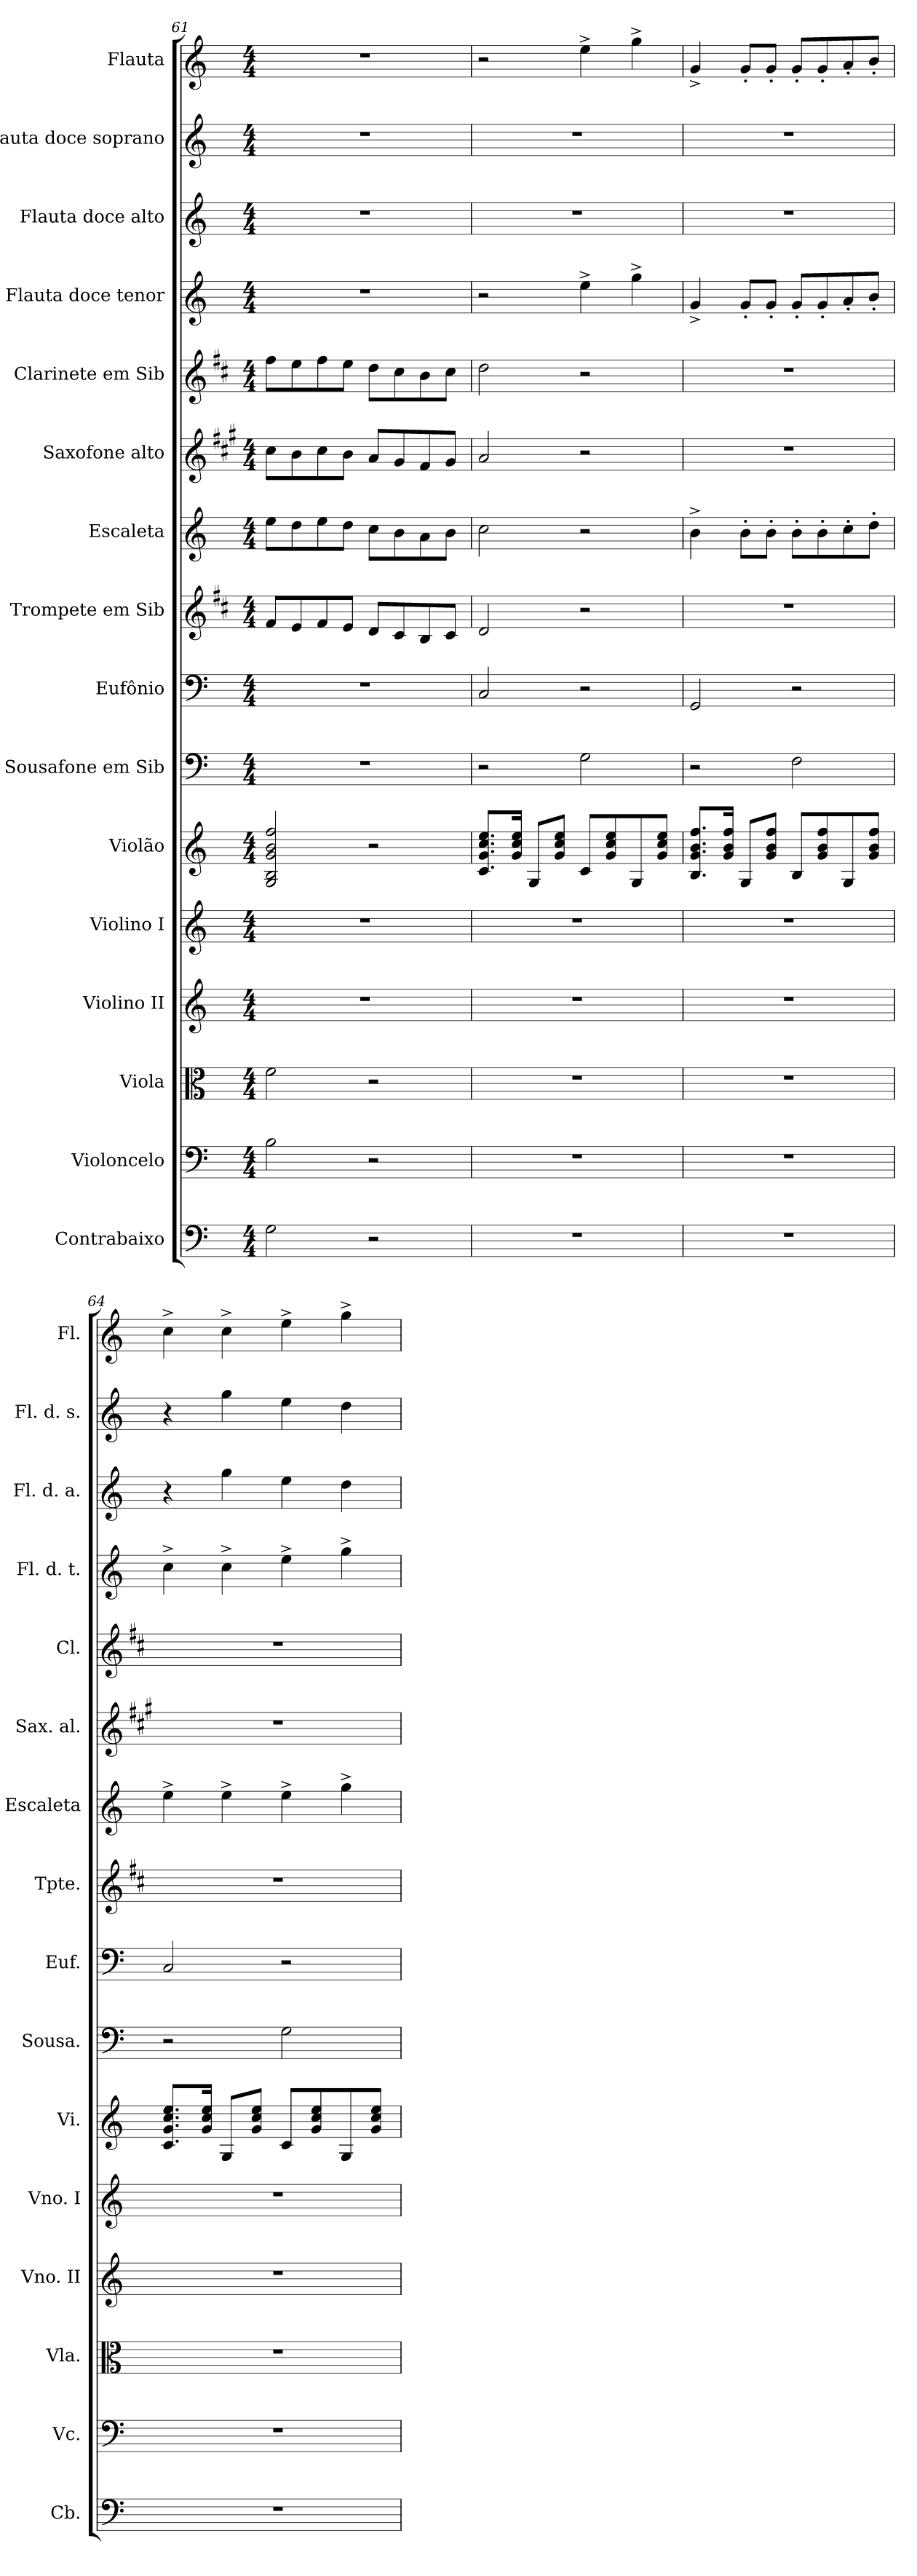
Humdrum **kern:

**kern	**kern	**kern	**kern	**kern	**kern	**kern	**kern	**kern	**kern	**kern	**kern	**kern	**kern	**kern	**kern
*part16	*part15	*part14	*part13	*part12	*part11	*part10	*part9	*part8	*part7	*part6	*part5	*part4	*part3	*part2	*part1
*staff16	*staff15	*staff14	*staff13	*staff12	*staff11	*staff10	*staff9	*staff8	*staff7	*staff6	*staff5	*staff4	*staff3	*staff2	*staff1
*I"Contrabaixo	*I"Violoncelo	*I"Viola	*I"Violino II	*I"Violino I	*I"Violão	*I"Sousafone em Sib	*I"Eufônio	*I"Trompete em Sib	*I"Escaleta	*I"Saxofone alto	*I"Clarinete em Sib	*I"Flauta doce tenor	*I"Flauta doce alto	*I"Flauta doce soprano	*I"Flauta
*I'Cb.	*I'Vc.	*I'Vla.	*I'Vno. II	*I'Vno. I	*I'Vi.	*I'Sousa.	*I'Euf.	*I'Tpte.	*I'Escaleta	*I'Sax. al.	*I'Cl.	*I'Fl. d. t.	*I'Fl. d. a.	*I'Fl. d. s.	*I'Fl.
*clefF4	*clefF4	*clefC3	*clefG2	*clefG2	*clefG2	*clefF4	*clefF4	*clefG2	*clefG2	*clefG2	*clefG2	*clefG2	*clefG2	*clefG2	*clefG2
*ITrd7c12	*	*	*	*	*ITrd7c12	*ITrd8c14	*	*ITrd1c2	*	*ITrd5c9	*ITrd1c2	*	*	*ITrd-7c-12	*
*k[]	*k[]	*k[]	*k[]	*k[]	*k[]	*k[]	*k[]	*k[]	*k[]	*k[]	*k[]	*k[]	*k[]	*k[]	*k[]
*C:	*C:	*C:	*C:	*C:	*C:	*C:	*C:	*C:	*C:	*C:	*C:	*C:	*C:	*C:	*C:
*M4/4	*M4/4	*M4/4	*M4/4	*M4/4	*M4/4	*M4/4	*M4/4	*M4/4	*M4/4	*M4/4	*M4/4	*M4/4	*M4/4	*M4/4	*M4/4
=61	=61	=61	=61	=61	=61	=61	=61	=61	=61	=61	=61	=61	=61	=61	=61
2GGi\	2Bi\	2fi\	1r	1r	2GGi/ 2BBi 2Gi 2Bi 2fi	1r	1r	8ei/L	8eei\L	8ei\L	8eei\L	1r	1r	1r	1r
.	.	.	.	.	.	.	.	8di/	8ddi\	8di\	8ddi\	.	.	.	.
.	.	.	.	.	.	.	.	8ei/	8eei\	8ei\	8eei\	.	.	.	.
.	.	.	.	.	.	.	.	8di/J	8ddi\J	8di\J	8ddi\J	.	.	.	.
2r	2r	2r	.	.	2r	.	.	8ci/L	8cci\L	8ci/L	8cci\L	.	.	.	.
.	.	.	.	.	.	.	.	8Bi/	8bi\	8Bi/	8bi\	.	.	.	.
.	.	.	.	.	.	.	.	8Ai/	8ai\	8Ai/	8ai\	.	.	.	.
.	.	.	.	.	.	.	.	8Bi/J	8bi\J	8Bi/J	8bi\J	.	.	.	.
=62	=62	=62	=62	=62	=62	=62	=62	=62	=62	=62	=62	=62	=62	=62	=62
1r	1r	1r	1r	1r	8.Ci/ 8.Gi 8.ci 8.eiL	2r	2Ci/	2ci/	2cci\	2ci/	2cci\	2r	1r	1r	2r
.	.	.	.	.	16Gi/ 16ci 16eiJk	.	.	.	.	.	.	.	.	.	.
.	.	.	.	.	8GGi/L	.	.	.	.	.	.	.	.	.	.
.	.	.	.	.	8Gi/ 8ci 8eiJ	.	.	.	.	.	.	.	.	.	.
.	.	.	.	.	8Ci/L	2GGi\	2r	2r	2r	2r	2r	4ee^i\	.	.	4ee^i\
.	.	.	.	.	8Gi/ 8ci 8ei	.	.	.	.	.	.	.	.	.	.
.	.	.	.	.	8GGi/	.	.	.	.	.	.	4gg^i\	.	.	4gg^i\
.	.	.	.	.	8Gi/ 8ci 8eiJ	.	.	.	.	.	.	.	.	.	.
!!LO:PB:g=z
=63	=63	=63	=63	=63	=63	=63	=63	=63	=63	=63	=63	=63	=63	=63	=63
*	*	*	*	*MM150	*	*	*	*	*	*	*	*	*	*	*MM150
1r	1r	1r	1r	1r	8.BBi/ 8.Gi 8.Bi 8.fiL	2r	2GGi/	1r	4b^i\	1r	1r	4g^i/	1r	1r	4g^i/
.	.	.	.	.	16Gi/ 16Bi 16fiJk	.	.	.	.	.	.	.	.	.	.
.	.	.	.	.	8GGi/L	.	.	.	8b'i\L	.	.	8g'i/L	.	.	8g'i/L
.	.	.	.	.	8Gi/ 8Bi 8fiJ	.	.	.	8b'i\J	.	.	8g'i/J	.	.	8g'i/J
.	.	.	.	.	8BBi/L	2FFi\	2r	.	8b'i\L	.	.	8g'i/L	.	.	8g'i/L
.	.	.	.	.	8Gi/ 8Bi 8fi	.	.	.	8b'i\	.	.	8g'i/	.	.	8g'i/
.	.	.	.	.	8GGi/	.	.	.	8cc'i\	.	.	8a'i/	.	.	8a'i/
.	.	.	.	.	8Gi/ 8Bi 8fiJ	.	.	.	8dd'i\J	.	.	8b'i/J	.	.	8b'i/J
=64	=64	=64	=64	=64	=64	=64	=64	=64	=64	=64	=64	=64	=64	=64	=64
1r	1r	1r	1r	1r	8.Ci/ 8.Gi 8.ci 8.eiL	2r	2Ci/	1r	4ee^i\	1r	1r	4cc^i\	4r	4r	4cc^i\
.	.	.	.	.	16Gi/ 16ci 16eiJk	.	.	.	.	.	.	.	.	.	.
.	.	.	.	.	8GGi/L	.	.	.	4ee^i\	.	.	4cc^i\	4ggi\	4gggi\	4cc^i\
.	.	.	.	.	8Gi/ 8ci 8eiJ	.	.	.	.	.	.	.	.	.	.
.	.	.	.	.	8Ci/L	2GGi\	2r	.	4ee^i\	.	.	4ee^i\	4eei\	4eeei\	4ee^i\
.	.	.	.	.	8Gi/ 8ci 8ei	.	.	.	.	.	.	.	.	.	.
.	.	.	.	.	8GGi/	.	.	.	4gg^i\	.	.	4gg^i\	4ddi\	4dddi\	4gg^i\
.	.	.	.	.	8Gi/ 8ci 8eiJ	.	.	.	.	.	.	.	.	.	.
=	=	=	=	=	=	=	=	=	=	=	=	=	=	=	=
*-	*-	*-	*-	*-	*-	*-	*-	*-	*-	*-	*-	*-	*-	*-	*-
